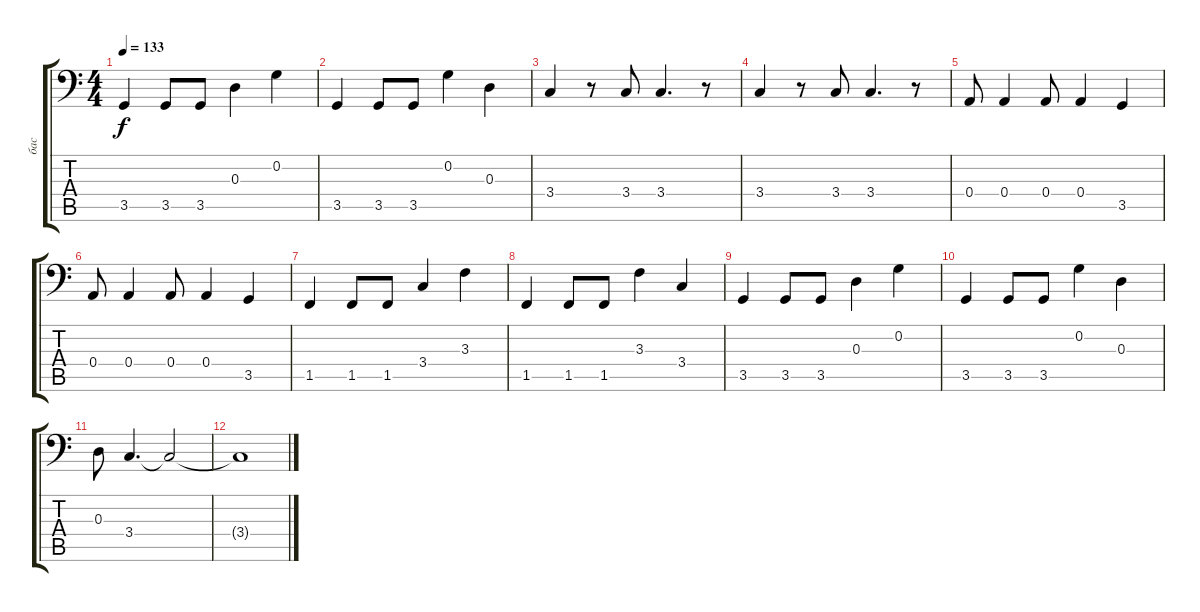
\track ("бас" "бас") {instrument electricbassfinger}
\staff {score tabs}
\tuning (C3 G2 D2 A1 E1 B0) {hide}
\ts (4 4)
\tempo 133
\clef f4
\ks c
3.5.4{dy f} 3.5.8 3.5.8 0.3.4 0.2.4 |
3.5.4 3.5.8 3.5.8 0.2.4 0.3.4 |
3.4.4 r.8 3.4.8 3.4.4{d} r.8 |
3.4.4 r.8 3.4.8 3.4.4{d} r.8 |
0.4.8 0.4.4 0.4.8 0.4.4 3.5.4 |
0.4.8 0.4.4 0.4.8 0.4.4 3.5.4 |
1.5.4 1.5.8 1.5.8 3.4.4 3.3.4 |
1.5.4 1.5.8 1.5.8 3.3.4 3.4.4 |
3.5.4 3.5.8 3.5.8 0.3.4 0.2.4 |
3.5.4 3.5.8 3.5.8 0.2.4 0.3.4 |
0.3.8 3.4.4{d} 3.4{t}.2 |
3.4{t}.1
